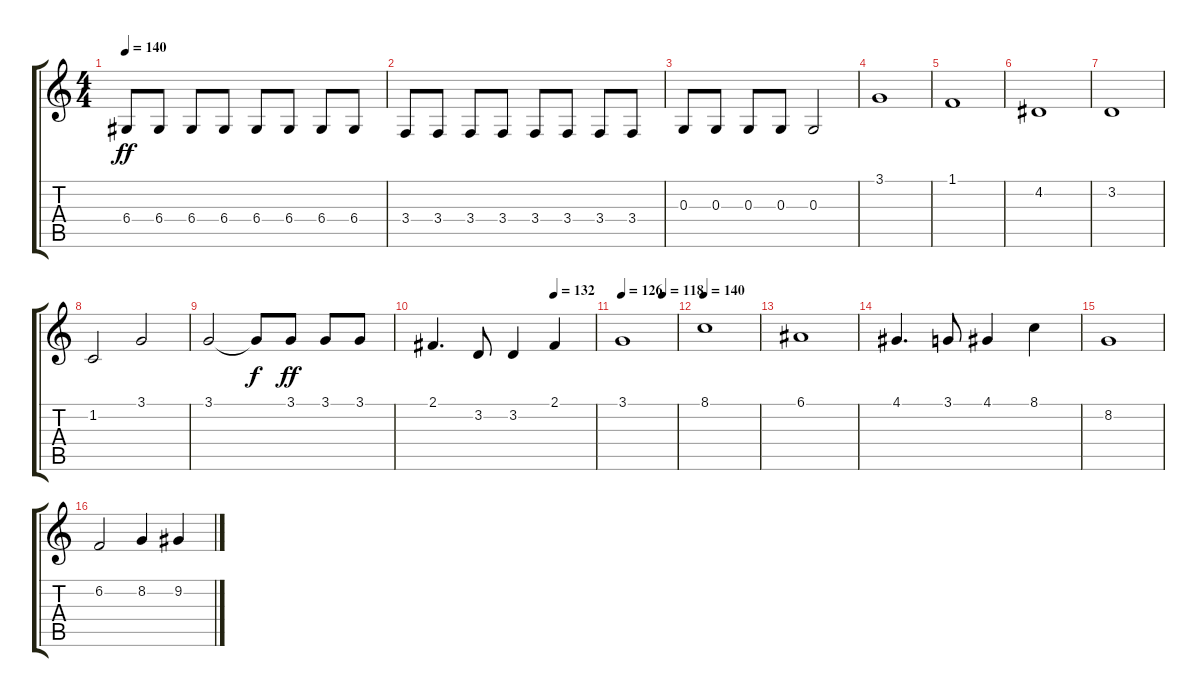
\track "" {instrument stringensemble2}
\staff {score tabs}
\tuning (E4 B3 G3 D3 A2 E2) {hide}
\ts (4 4)
\tempo 140
\clef g2
\ks c
6.4.8{dy ff} 6.4.8 6.4.8 6.4.8 6.4.8 6.4.8 6.4.8 6.4.8 |
3.4.8 3.4.8 3.4.8 3.4.8 3.4.8 3.4.8 3.4.8 3.4.8 |
0.3.8 0.3.8 0.3.8 0.3.8 0.3.2 |
3.1.1 |
1.1.1 |
4.2.1 |
3.2.1 |
1.2.2 3.1.2 |
3.1.2 3.1{t}.8{dy f} 3.1.8{dy ff} 3.1.8 3.1.8 |
\tempo (132 0.75)
2.1.4{d} 3.2.8 3.2.4 2.1.4 |
\tempo 126
\tempo (118 0.75)
3.1.1 |
\tempo 140
8.1.1 |
6.1.1 |
4.1.4{d} 3.1.8 4.1.4 8.1.4 |
8.2.1 |
6.2.2 8.2.4 9.2.4
